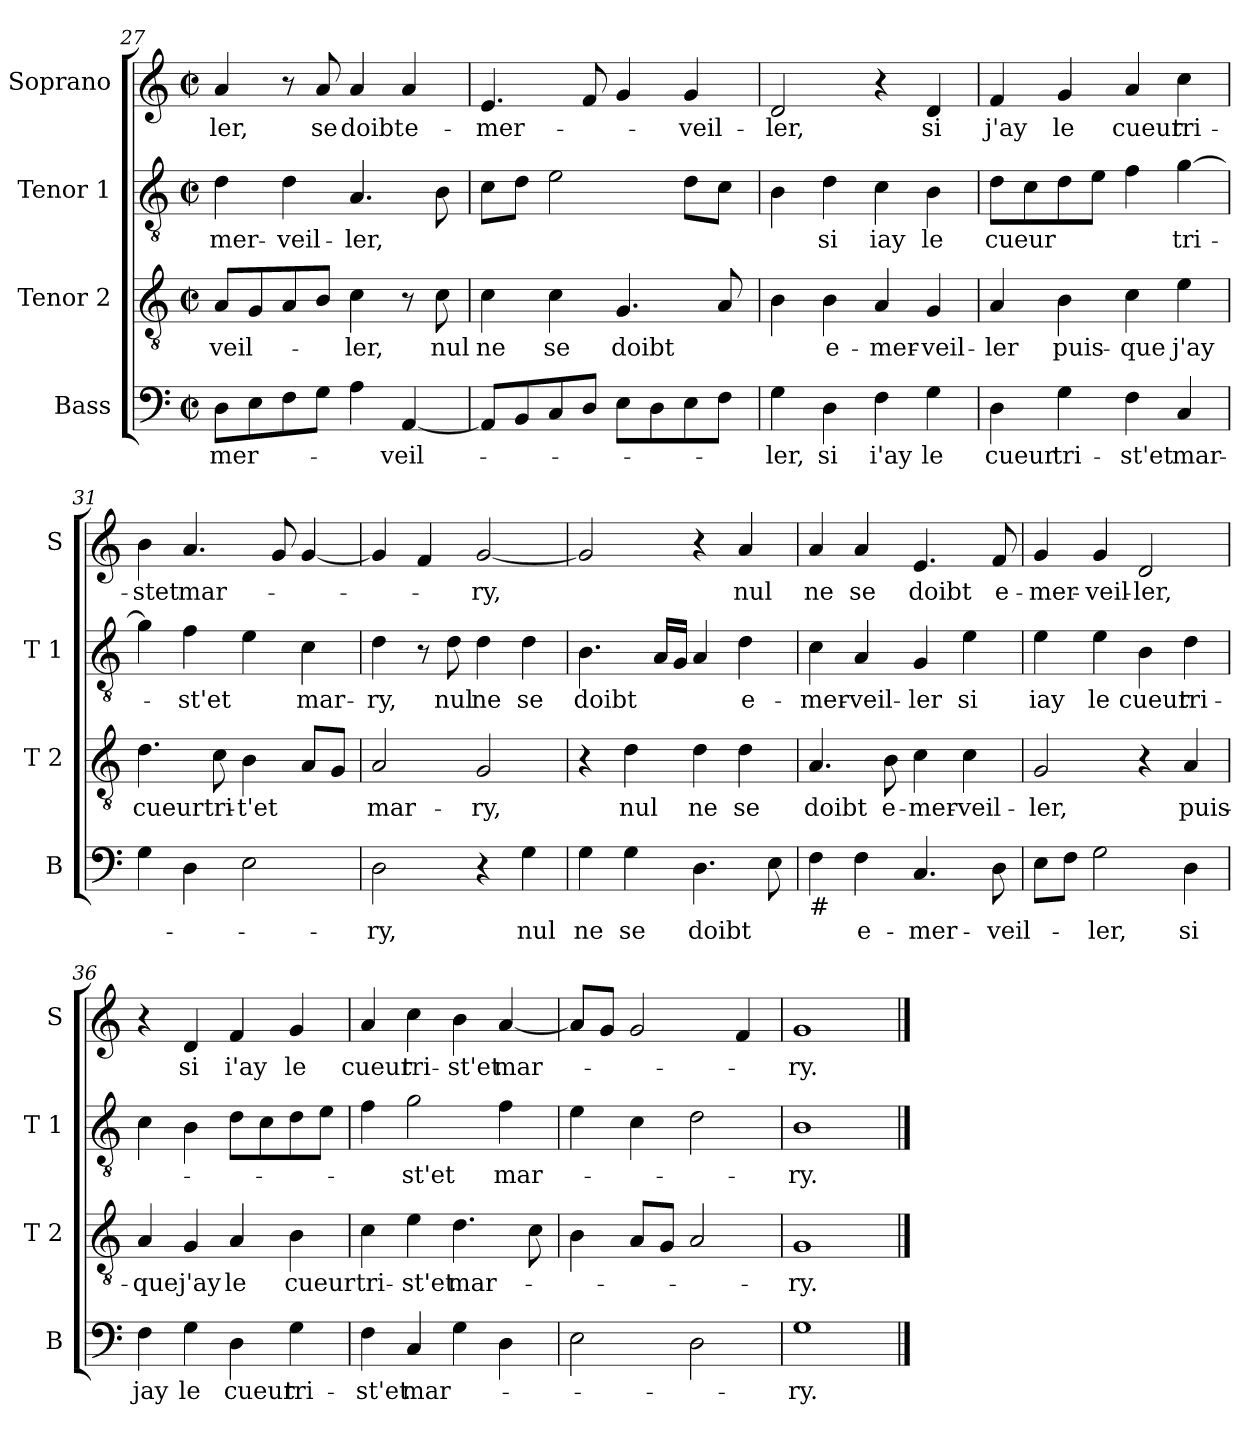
**kern	**text	**kern	**text	**kern	**text	**kern	**text
*part4	*part4	*part3	*part3	*part2	*part2	*part1	*part1
*staff4	*staff4	*staff3	*staff3	*staff2	*staff2	*staff1	*staff1
*I"Bass	*	*I"Tenor 2	*	*I"Tenor 1	*	*I"Soprano	*
*I'B	*	*I'T 2	*	*I'T 1	*	*I'S	*
*clefF4	*	*clefGv2	*	*clefGv2	*	*clefG2	*
*k[]	*	*k[]	*	*k[]	*	*k[]	*
*C:	*	*C:	*	*C:	*	*C:	*
*M2/2	*	*M2/2	*	*M2/2	*	*M2/2	*
*met(c|)	*	*met(c|)	*	*met(c|)	*	*met(c|)	*
=27	=27	=27	=27	=27	=27	=27	=27
!	!LO:LY:b	!	!LO:LY:b	!	!LO:LY:b	!	!LO:LY:b
8D\L	-mer-	8A/L	-veil-	4d\	-mer-	4a/	-ler,
8E\	.	8G/	.	.	.	.	.
!	!	!	!	!	!LO:LY:b	!	!
8F\	.	8A/	.	4d\	-veil-	8r	.
!	!	!	!	!	!	!	!LO:LY:b
8G\J	.	8B/J	.	.	.	8a/	se
!	!	!	!LO:LY:b	!	!LO:LY:b	!	!LO:LY:b
4A\	.	4c\	-ler,	4.A/	-ler,	4a/	doibt
!	!LO:LY:b	!	!	!	!	!	!LO:LY:b
[4AA/	-veil-	8r	.	.	.	4a/	e-
!	!	!	!LO:LY:b	!	!	!	!
.	.	8c\	nul	8B\	.	.	.
=28	=28	=28	=28	=28	=28	=28	=28
!	!	!	!LO:LY:b	!	!	!	!LO:LY:b
8AA/L]	.	4c\	ne	8c\L	.	4.e/	-mer-
8BB/	.	.	.	8d\J	.	.	.
!	!	!	!LO:LY:b	!	!	!	!
8C/	.	4c\	se	2e\	.	.	.
8D/J	.	.	.	.	.	8f/	.
!	!	!	!LO:LY:b	!	!	!	!
8E\L	.	4.G/	doibt	.	.	4g/	.
8D\	.	.	.	.	.	.	.
!	!	!	!	!	!	!	!LO:LY:b
8E\	.	.	.	8d\L	.	4g/	-veil-
8F\J	.	8A/	.	8c\J	.	.	.
=29	=29	=29	=29	=29	=29	=29	=29
!	!LO:LY:b	!	!	!	!	!	!LO:LY:b
4G\	-ler,	4B\	.	4B\	.	2d/	-ler,
!	!LO:LY:b	!	!LO:LY:b	!	!LO:LY:b	!	!
4D\	si	4B\	e-	4d\	si	.	.
!	!LO:LY:b	!	!LO:LY:b	!	!LO:LY:b	!	!
4F\	i'ay	4A/	-mer-	4c\	iay	4r	.
!	!LO:LY:b	!	!LO:LY:b	!	!LO:LY:b	!	!LO:LY:b
4G\	le	4G/	-veil-	4B\	le	4d/	si
!!LO:LB:g=z
=30	=30	=30	=30	=30	=30	=30	=30
!	!LO:LY:b	!	!LO:LY:b	!	!LO:LY:b	!	!LO:LY:b
4D\	cueur	4A/	-ler	8d\L	cueur	4f/	j'ay
.	.	.	.	8c\	.	.	.
!	!LO:LY:b	!	!LO:LY:b	!	!	!	!LO:LY:b
4G\	tri-	4B\	puis-	8d\	.	4g/	le
.	.	.	.	8e\J	.	.	.
!	!LO:LY:b	!	!LO:LY:b	!	!	!	!LO:LY:b
4F\	-st'et	4c\	-que	4f\	.	4a/	cueur
!	!LO:LY:b	!	!LO:LY:b	!	!LO:LY:b	!	!LO:LY:b
4C/	mar-	4e\	j'ay	[4g\	tri-	4cc\	tri-
=31	=31	=31	=31	=31	=31	=31	=31
!	!	!	!LO:LY:b	!	!	!	!LO:LY:b
4G\	.	4.d\	cueur	4g\]	.	4b\	-stet
!	!	!	!	!	!LO:LY:b	!	!LO:LY:b
4D\	.	.	.	4f\	-st'et	4.a/	mar-
!	!	!	!LO:LY:b	!	!	!	!
.	.	8c\	tri-	.	.	.	.
!	!	!	!LO:LY:b	!	!	!	!
2E\	.	4B\	-t'et	4e\	.	.	.
.	.	.	.	.	.	8g/	.
!	!	!	!	!	!LO:LY:b	!	!
.	.	8A/L	.	4c\	mar-	[4g/	.
.	.	8G/J	.	.	.	.	.
=32	=32	=32	=32	=32	=32	=32	=32
!	!LO:LY:b	!	!LO:LY:b	!	!LO:LY:b	!	!
2D\	-ry,	2A/	mar-	4d\	-ry,	4g/]	.
.	.	.	.	8r	.	4f/	.
!	!	!	!	!	!LO:LY:b	!	!
.	.	.	.	8d\	nul	.	.
!	!	!	!LO:LY:b	!	!LO:LY:b	!	!LO:LY:b
4r	.	2G/	-ry,	4d\	ne	[2g/	-ry,
!	!LO:LY:b	!	!	!	!LO:LY:b	!	!
4G\	nul	.	.	4d\	se	.	.
=33	=33	=33	=33	=33	=33	=33	=33
!	!LO:LY:b	!	!	!	!LO:LY:b	!	!
4G\	ne	4r	.	4.B\	doibt	2g/]	.
!	!LO:LY:b	!	!LO:LY:b	!	!	!	!
4G\	se	4d\	nul	.	.	.	.
.	.	.	.	16A/LL	.	.	.
.	.	.	.	16G/JJ	.	.	.
!	!LO:LY:b	!	!LO:LY:b	!	!	!	!
4.D\	doibt	4d\	ne	4A/	.	4r	.
!	!	!	!LO:LY:b	!	!LO:LY:b	!	!LO:LY:b
.	.	4d\	se	4d\	e-	4a/	nul
8E\	.	.	.	.	.	.	.
=34	=34	=34	=34	=34	=34	=34	=34
!LO:TX:b:t=#	!	!	!	!	!	!	!
!	!	!	!LO:LY:b	!	!LO:LY:b	!	!LO:LY:b
4F\	.	4.A/	doibt	4c\	-mer-	4a/	ne
!	!LO:LY:b	!	!	!	!LO:LY:b	!	!LO:LY:b
4F\	e-	.	.	4A/	-veil-	4a/	se
!	!	!	!LO:LY:b	!	!	!	!
.	.	8B\	e-	.	.	.	.
!	!LO:LY:b	!	!LO:LY:b	!	!LO:LY:b	!	!LO:LY:b
4.C/	-mer-	4c\	-mer-	4G/	-ler	4.e/	doibt
!	!	!	!LO:LY:b	!	!LO:LY:b	!	!
.	.	4c\	-veil-	4e\	si	.	.
!	!LO:LY:b	!	!	!	!	!	!LO:LY:b
8D\	-veil-	.	.	.	.	8f/	e-
!!LO:LB:g=z
=35	=35	=35	=35	=35	=35	=35	=35
!	!	!	!LO:LY:b	!	!LO:LY:b	!	!LO:LY:b
8E\L	.	2G/	-ler,	4e\	iay	4g/	-mer-
8F\J	.	.	.	.	.	.	.
!	!LO:LY:b	!	!	!	!LO:LY:b	!	!LO:LY:b
2G\	-ler,	.	.	4e\	le	4g/	-veil-
!	!	!	!	!	!LO:LY:b	!	!LO:LY:b
.	.	4r	.	4B\	cueur	2d/	-ler,
!	!LO:LY:b	!	!LO:LY:b	!	!LO:LY:b	!	!
4D\	si	4A/	puis-	4d\	tri-	.	.
=36	=36	=36	=36	=36	=36	=36	=36
!	!LO:LY:b	!	!LO:LY:b	!	!	!	!
4F\	jay	4A/	-que	4c\	.	4r	.
!	!LO:LY:b	!	!LO:LY:b	!	!	!	!LO:LY:b
4G\	le	4G/	j'ay	4B\	.	4d/	si
!	!LO:LY:b	!	!LO:LY:b	!	!	!	!LO:LY:b
4D\	cueur	4A/	le	8d\L	.	4f/	i'ay
.	.	.	.	8c\	.	.	.
!	!LO:LY:b	!	!LO:LY:b	!	!	!	!LO:LY:b
4G\	tri-	4B\	cueur	8d\	.	4g/	le
.	.	.	.	8e\J	.	.	.
=37	=37	=37	=37	=37	=37	=37	=37
!	!LO:LY:b	!	!LO:LY:b	!	!	!	!LO:LY:b
4F\	-st'et	4c\	tri-	4f\	.	4a/	cueur
!	!LO:LY:b	!	!LO:LY:b	!	!LO:LY:b	!	!LO:LY:b
4C/	mar-	4e\	-st'et	2g\	-st'et	4cc\	tri-
!	!	!	!LO:LY:b	!	!	!	!LO:LY:b
4G\	.	4.d\	mar-	.	.	4b\	-st'et
!	!	!	!	!	!LO:LY:b	!	!LO:LY:b
4D\	.	.	.	4f\	mar-	[4a/	mar-
.	.	8c\	.	.	.	.	.
=38	=38	=38	=38	=38	=38	=38	=38
2E\	.	4B\	.	4e\	.	8a/L]	.
.	.	.	.	.	.	8g/J	.
.	.	8A/L	.	4c\	.	2g/	.
.	.	8G/J	.	.	.	.	.
2D\	.	2A/	.	2d\	.	.	.
.	.	.	.	.	.	4f/	.
=39	=39	=39	=39	=39	=39	=39	=39
!	!LO:LY:b	!	!LO:LY:b	!	!LO:LY:b	!	!LO:LY:b
1G	-ry.	1G	-ry.	1B	-ry.	1g	-ry.
==	==	==	==	==	==	==	==
*-	*-	*-	*-	*-	*-	*-	*-
